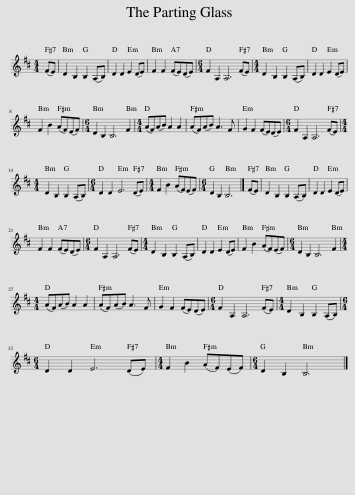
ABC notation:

X:1
L:1/8
M:4/4
I:linebreak $
K:Bmin
V:1 treble
V:1
 (FE) | D2 B,2 B,2 (A,B,) | D2 D2 E2 (DE) | F2 F2 (FE)(DE) |[M:6/4] F2 A,2 A,6 (FE) | %5
[M:4/4] D2 B,2 B,2 (A,B,) | D2 D2 E2 (DE) |$ F2 B2 (AF)(EF) |[M:6/4] D2 B,2 B,6 F2 |[M:4/4] (AF)(AB) A2 A2 | %10
 (AF)(AB) A3 F | G2 F2 (FE)(DE) |[M:6/4] F2 A,2 A,6 (FE) |$[M:4/4] D2 B,2 B,2 (A,B,) |[M:6/4] D2 D2 E6 (DE) | %15
[M:4/4] F2 B2 (AF)(EF) |[M:6/4] D2 B,2 B,6 |] (FE) | D2 B,2 B,2 (A,B,) | D2 D2 E2 (DE) |$ %20
 F2 F2 (FE)(DE) |[M:6/4] F2 A,2 A,6 (FE) |[M:4/4] D2 B,2 B,2 (A,B,) | D2 D2 E2 (DE) | F2 B2 (AF)(EF) | %25
[M:6/4] D2 B,2 B,6 F2 |$[M:4/4] (AF)(AB) A2 A2 | (AF)(AB) A3 F | G2 F2 (FE)(DE) |[M:6/4] F2 A,2 A,6 (FE) | %30
[M:4/4] D2 B,2 B,2 (A,B,) |$[M:6/4] D2 D2 E6 (DE) |[M:4/4] F2 B2 (AF)(EF) |[M:6/4] D2 B,2 B,6 |] %34
